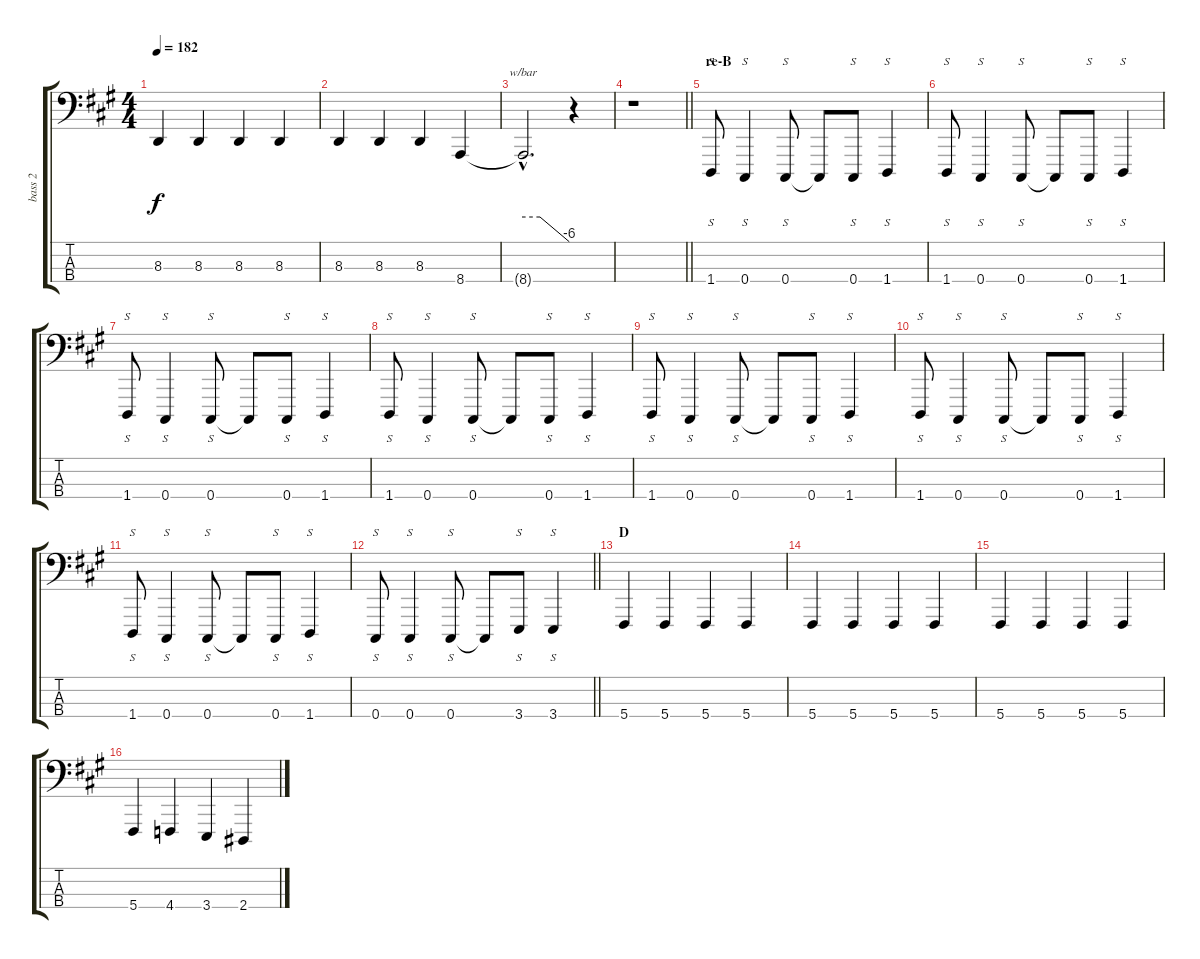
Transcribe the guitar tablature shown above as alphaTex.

\track ("bass 2" "bass 2") {instrument lead8bassandlead}
\staff {score tabs}
\tuning (E2 B1 Gb1 Db1) {hide}
\ts (4 4)
\tempo 182
\clef f4
\ks a
8.3.4{dy f} 8.3.4 8.3.4 8.3.4 |
8.3.4 8.3.4 8.3.4 8.4.4 |
8.4{hac t}.2{d tbe (custom default 0 0 22 0 60 -24)} r.4 |
\barLineRight lightlight
r.1 |
\section ("" "re-B")
1.4.8{s} 0.4.4{s} 0.4.8{s} 0.4{t}.8 0.4.8{s} 1.4.4{s} |
1.4.8{s} 0.4.4{s} 0.4.8{s} 0.4{t}.8 0.4.8{s} 1.4.4{s} |
1.4.8{s} 0.4.4{s} 0.4.8{s} 0.4{t}.8 0.4.8{s} 1.4.4{s} |
1.4.8{s} 0.4.4{s} 0.4.8{s} 0.4{t}.8 0.4.8{s} 1.4.4{s} |
1.4.8{s} 0.4.4{s} 0.4.8{s} 0.4{t}.8 0.4.8{s} 1.4.4{s} |
1.4.8{s} 0.4.4{s} 0.4.8{s} 0.4{t}.8 0.4.8{s} 1.4.4{s} |
1.4.8{s} 0.4.4{s} 0.4.8{s} 0.4{t}.8 0.4.8{s} 1.4.4{s} |
\barLineRight lightlight
0.4.8{s} 0.4.4{s} 0.4.8{s} 0.4{t}.8 3.4.8{s} 3.4.4{s} |
\section ("" "D")
5.4.4 5.4.4 5.4.4 5.4.4 |
5.4.4 5.4.4 5.4.4 5.4.4 |
5.4.4 5.4.4 5.4.4 5.4.4 |
5.4.4 4.4.4 3.4.4 2.4.4
